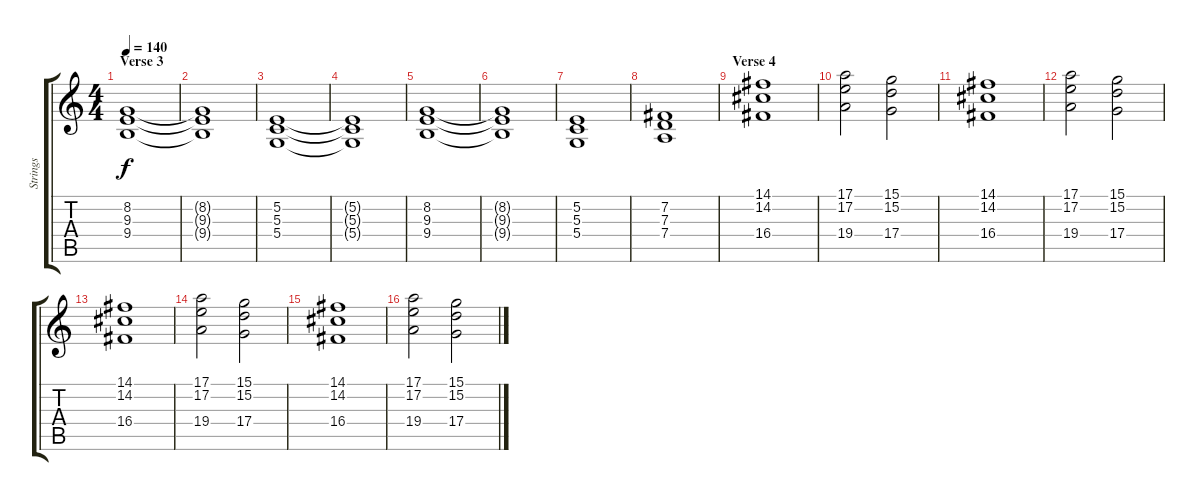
\track ("Strings" "Strings") {instrument stringensemble1}
\staff {score tabs}
\tuning (E4 B3 G3 D3 A2 E2) {hide}
\ts (4 4)
\section ("" "Verse 3")
\tempo 140
\clef g2
\ks c
(8.2 9.3 9.4).1{dy f} |
(8.2{t} 9.3{t} 9.4{t}).1 |
(5.2 5.3 5.4).1 |
(5.2{t} 5.3{t} 5.4{t}).1 |
(8.2 9.3 9.4).1 |
(8.2{t} 9.3{t} 9.4{t}).1 |
(5.2 5.3 5.4).1 |
(7.2 7.3 7.4).1 |
\section ("" "Verse 4")
(14.1 14.2 16.4).1 |
(17.1 17.2 19.4).2 (15.1 15.2 17.4).2 |
(14.1 14.2 16.4).1 |
(17.1 17.2 19.4).2 (15.1 15.2 17.4).2 |
(14.1 14.2 16.4).1 |
(17.1 17.2 19.4).2 (15.1 15.2 17.4).2 |
(14.1 14.2 16.4).1 |
(17.1 17.2 19.4).2 (15.1 15.2 17.4).2
